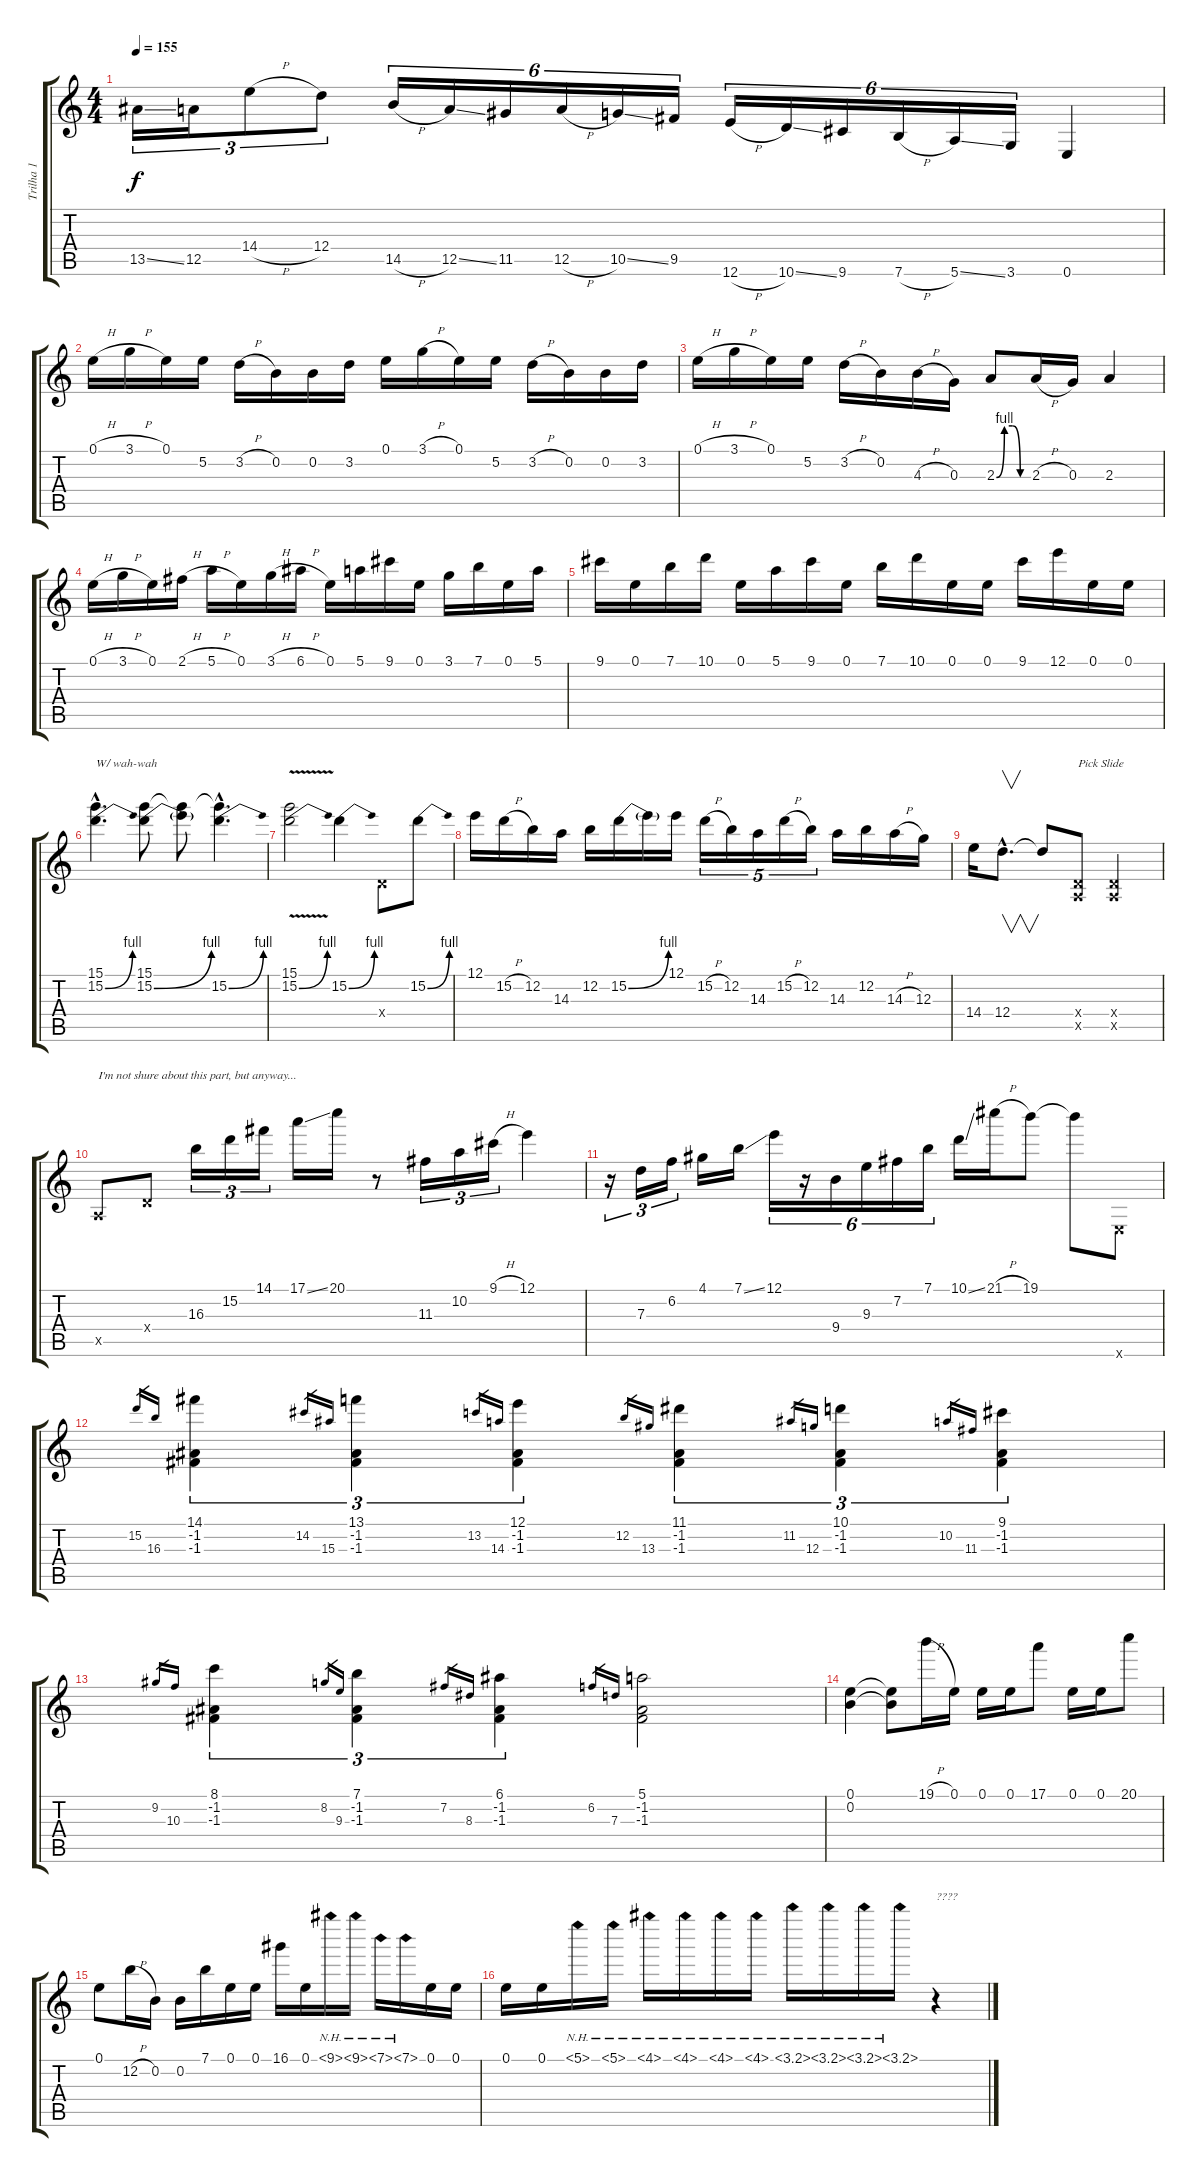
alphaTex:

\track ("Trilha 1" "Trilha 1") {instrument distortionguitar}
\staff {score tabs}
\tuning (E4 B3 G3 D3 A2 E2) {hide}
\ts (4 4)
\tempo 155
\clef g2
\ks c
13.5{ss}.16{tu (3 2) dy f} 12.5.16{tu (3 2)} 14.4{h}.8{tu (3 2)} 12.4.8{tu (3 2)} 14.5{h}.16{tu (6 4)} 12.5{ss}.16{tu (6 4)} 11.5.16{tu (6 4)} 12.5{h}.16{tu (6 4)} 10.5{ss}.16{tu (6 4)} 9.5.16{tu (6 4)} 12.6{h}.16{tu (6 4)} 10.6{ss}.16{tu (6 4)} 9.6.16{tu (6 4)} 7.6{h}.16{tu (6 4)} 5.6{ss}.16{tu (6 4)} 3.6.16{tu (6 4)} 0.6.4 |
0.1{h}.16 3.1{h}.16 0.1.16 5.2.16 3.2{h}.16 0.2.16 0.2.16 3.2.16 0.1.16 3.1{h}.16 0.1.16 5.2.16 3.2{h}.16 0.2.16 0.2.16 3.2.16 |
0.1{h}.16 3.1{h}.16 0.1.16 5.2.16 3.2{h}.16 0.2.16 4.3{h}.16 0.3.16 2.3{be (custom 0 0 15 4 30 4 45 0 60 0)}.8 2.3{h}.16 0.3.16 2.3.4 |
0.1{h}.16 3.1{h}.16 0.1.16 2.1{h}.16 5.1{h}.16 0.1.16 3.1{h}.16 6.1{h}.16 0.1.16 5.1.16 9.1.16 0.1.16 3.1.16 7.1.16 0.1.16 5.1.16 |
9.1.16 0.1.16 7.1.16 10.1.16 0.1.16 5.1.16 9.1.16 0.1.16 7.1.16 10.1.16 0.1.16 0.1.16 9.1.16 12.1.16 0.1.16 0.1.16 |
(15.1{hac} 15.2{be (bend 0 0 60 4) hac}).4{d txt "W/ wah-wah "} (15.1 15.2{be (bend 0 0 60 4)}).8 (15.1{t} 15.2{t}).8 (15.1{hac t} 15.2{be (bend 0 0 60 4) hac}).4{d} |
(15.1{v} 15.2{be (bend 0 0 60 4) v}).2 15.2{be (bend 0 0 60 4)}.4 0.4{x}.8 15.2{be (bend 0 0 60 4)}.8 |
12.1.16 15.2{h}.16 12.2.16 14.3.16 12.2.16 15.2{be (bend 0 0 60 4)}.16 15.2{t}.16 12.1.16 15.2{h}.16{tu (5 4)} 12.2.16{tu (5 4)} 14.3.16{tu (5 4)} 15.2{h}.16{tu (5 4)} 12.2.16{tu (5 4)} 14.3.16 12.2.16 14.3{h}.16 12.3.16 |
14.4.16 12.4{hac}.8{v d} 12.4{t}.8 (0.4{x} 0.5{x}).8{txt "Pick Slide"} (0.4{x} 0.5{x}).2 |
0.5{x}.8{txt "I'm not shure about this part, but anyway..."} 0.4{x}.8 16.3.16{tu (3 2)} 15.2.16{tu (3 2)} 14.1.16{tu (3 2)} 17.1{ss}.16 20.1.16 r.8 11.3.16{tu (3 2)} 10.2.16{tu (3 2)} 9.1{h}.16{tu (3 2)} 12.1.4 |
r.16{tu (3 2)} 7.3.16{tu (3 2) txt " "} 6.2.16{tu (3 2)} 4.1.16 7.1{ss}.16 12.1.16{tu (6 4)} r.16{tu (6 4)} 9.4.16{tu (6 4)} 9.3.16{tu (6 4)} 7.2.16{tu (6 4)} 7.1.16{tu (6 4)} 10.1{ss}.16 21.1{h}.16 19.1.8 19.1{t}.8 0.6{x}.8 |
15.2.16{gr} 16.3.16{gr} (14.1 -1.2 -1.3).4{tu (3 2)} 14.2.16{gr} 15.3.16{gr} (13.1 -1.2 -1.3).4{tu (3 2)} 13.2.16{gr} 14.3.16{gr} (12.1 -1.2 -1.3).4{tu (3 2)} 12.2.16{gr} 13.3.16{gr} (11.1 -1.2 -1.3).4{tu (3 2)} 11.2.16{gr} 12.3.16{gr} (10.1 -1.2 -1.3).4{tu (3 2)} 10.2.16{gr} 11.3.16{gr} (9.1 -1.2 -1.3).4{tu (3 2)} |
9.2.16{gr} 10.3.16{gr} (8.1 -1.2 -1.3).4{tu (3 2)} 8.2.16{gr} 9.3.16{gr} (7.1 -1.2 -1.3).4{tu (3 2)} 7.2.16{gr} 8.3.16{gr} (6.1 -1.2 -1.3).4{tu (3 2)} 6.2.16{gr} 7.3.16{gr} (5.1 -1.2 -1.3).2 |
(0.1 0.2).4 (0.1{t} 0.2{t}).8 19.1{h}.16 0.1.16 0.1.16 0.1.16 17.1.8 0.1.16 0.1.16 20.1.8 |
0.1.8 12.2{h}.16 0.2.16 0.2.16 7.1.16 0.1.16 0.1.16 16.1.16 0.1.16 9.1{nh}.16 9.1{nh}.16 7.1{nh}.16 7.1{nh}.16 0.1.16 0.1.16 |
0.1.16 0.1.16 5.1{nh}.16 5.1{nh}.16 4.1{nh}.16 4.1{nh}.16 4.1{nh}.16 4.1{nh}.16 3.1{nh}.16 3.1{nh}.16 3.1{nh}.16 3.1{nh}.16 r.4{txt "????"}
